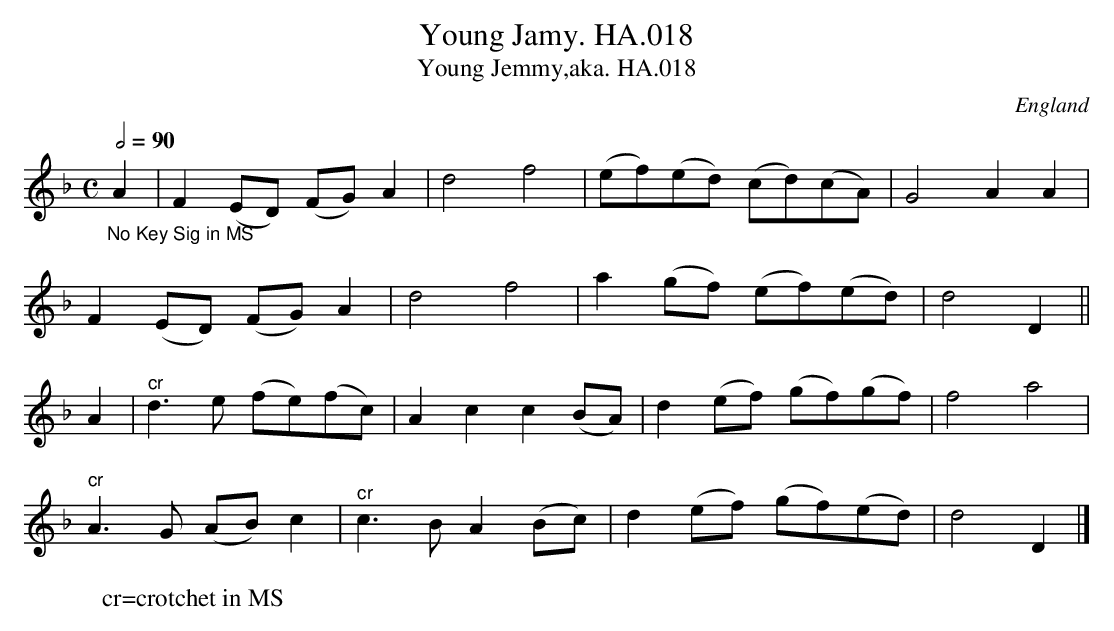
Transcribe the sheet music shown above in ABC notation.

X:1
T:Young Jamy. HA.018
T:Young Jemmy,aka. HA.018
M:C
L:1/8
Q:1/2=90
O:England
K:F major
"_No Key Sig in MS"\
A2|F2(ED) (FG) A2|d4f4|(ef)(ed) (cd)(cA)|G4A2A2|!
F2(ED) (FG) A2|d4f4|a2 (gf) (ef)(ed)|d4D2||!
A2|"^cr"d3e (fe)(fc)|A2c2c2 (BA)|d2 (ef) (gf)(gf)|f4a4|!
"^cr"A3G (AB)c2|"^cr"c3BA2(Bc)|d2 (ef) (gf)(ed)|d4D2|]
W:cr=crotchet in MS
